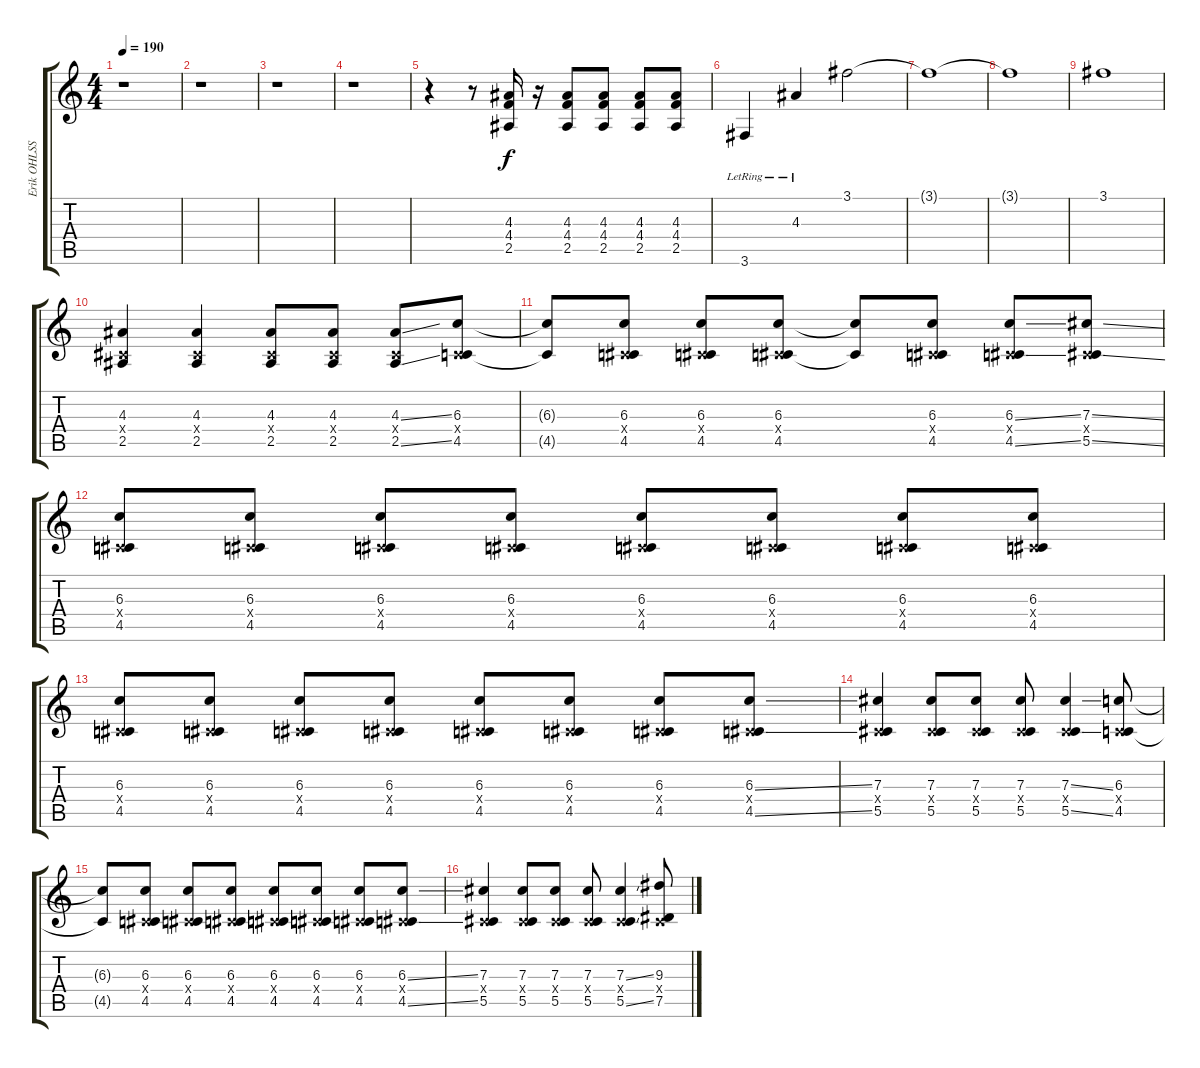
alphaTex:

\track ("Erik OHLSSON" "Erik OHLSS") {instrument distortionguitar}
\staff {score tabs}
\tuning (Eb4 Bb3 Gb3 Db3 Ab2 Eb2) {hide}
\ts (4 4)
\tempo 190
\clef g2
\ks c
r.1{dy f} |
r.1 |
r.1 |
r.1 |
r.4 r.8 (4.3 4.4 2.5).16 r.16 (4.3 4.4 2.5).8 (4.3 4.4 2.5).8 (4.3 4.4 2.5).8 (4.3 4.4 2.5).8 |
3.6{lr}.4{volume 16} 4.3{lr}.4 3.1.2 |
3.1{t}.1 |
3.1{t}.1 |
3.1.1{volume 13} |
(4.3 0.4{x} 2.5).4 (4.3 0.4{x} 2.5).4 (4.3 0.4{x} 2.5).8 (4.3 0.4{x} 2.5).8 (4.3{ss} 0.4{x} 2.5{ss}).8 (6.3 0.4{x} 4.5).8 |
(6.3{t} 4.5{t}).8 (6.3 0.4{x} 4.5).8 (6.3 0.4{x} 4.5).8 (6.3 0.4{x} 4.5).8 (6.3{t} 4.5{t}).8 (6.3 0.4{x} 4.5).8 (6.3{ss} 0.4{x} 4.5{ss}).8 (7.3{ss} 0.4{x} 5.5{ss}).8 |
(6.3 0.4{x} 4.5).8 (6.3 0.4{x} 4.5).8 (6.3 0.4{x} 4.5).8 (6.3 0.4{x} 4.5).8 (6.3 0.4{x} 4.5).8 (6.3 0.4{x} 4.5).8 (6.3 0.4{x} 4.5).8 (6.3 0.4{x} 4.5).8 |
(6.3 0.4{x} 4.5).8 (6.3 0.4{x} 4.5).8 (6.3 0.4{x} 4.5).8 (6.3 0.4{x} 4.5).8 (6.3 0.4{x} 4.5).8 (6.3 0.4{x} 4.5).8 (6.3 0.4{x} 4.5).8 (6.3{ss} 0.4{x} 4.5{ss}).8 |
(7.3 0.4{x} 5.5).4 (7.3 0.4{x} 5.5).8 (7.3 0.4{x} 5.5).8 (7.3 0.4{x} 5.5).8 (7.3{ss} 0.4{x} 5.5{ss}).4 (6.3 0.4{x} 4.5).8 |
(6.3{t} 4.5{t}).8 (6.3 0.4{x} 4.5).8 (6.3 0.4{x} 4.5).8 (6.3 0.4{x} 4.5).8 (6.3 0.4{x} 4.5).8 (6.3 0.4{x} 4.5).8 (6.3 0.4{x} 4.5).8 (6.3{ss} 0.4{x} 4.5{ss}).8 |
(7.3 0.4{x} 5.5).4 (7.3 0.4{x} 5.5).8 (7.3 0.4{x} 5.5).8 (7.3 0.4{x} 5.5).8 (7.3{ss} 0.4{x} 5.5{ss}).4 (9.3 0.4{x} 7.5).8
